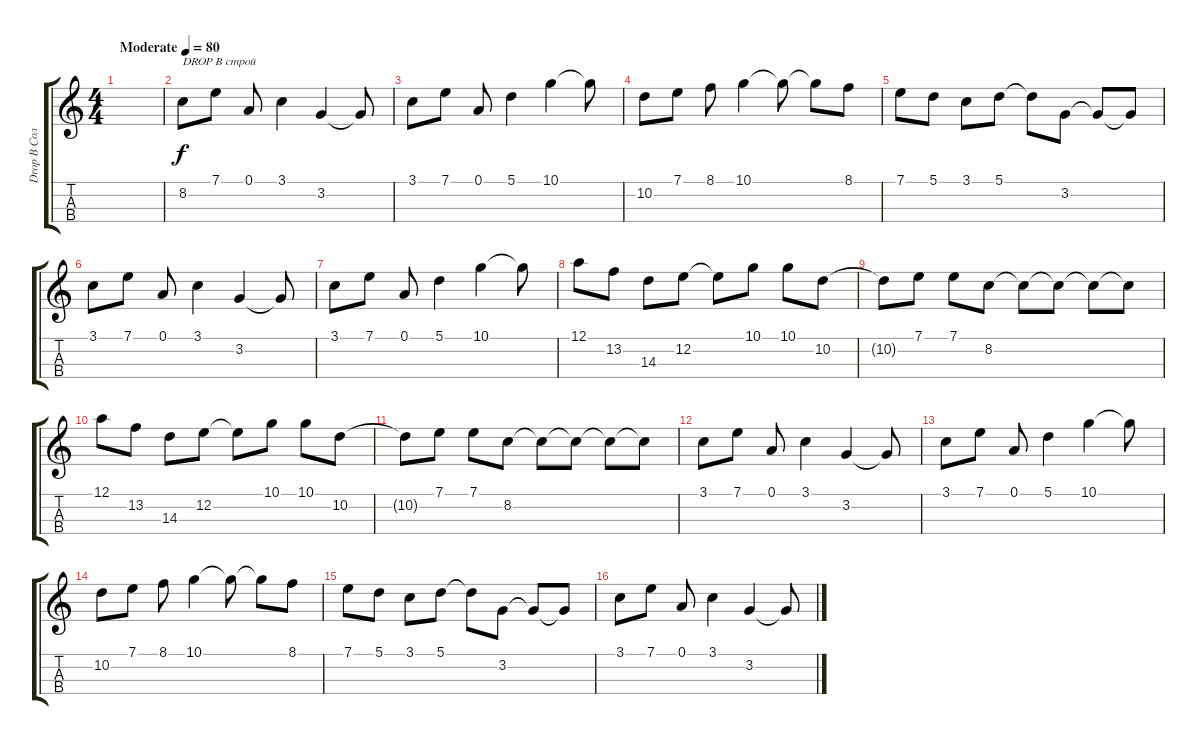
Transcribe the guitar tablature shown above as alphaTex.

\track ("Drop B Соло" "Drop B Сол") {instrument overdrivenguitar}
\staff {score tabs}
\tuning (A3 E3 C3 G2) {hide}
\ts (4 4)
\tempo (80 "Moderate")
\clef g2
\ks c
|
8.2.8{txt "DROP B строй"} 7.1.8 0.1.8 3.1.4 3.2.4 3.2{t}.8 |
3.1.8 7.1.8 0.1.8 5.1.4 10.1.4 10.1{t}.8 |
10.2.8 7.1.8 8.1.8 10.1.4 10.1{t}.8 10.1{t}.8 8.1.8 |
7.1.8 5.1.8 3.1.8 5.1.8 5.1{t}.8 3.2.8 3.2{t}.8 3.2{t}.8 |
3.1.8 7.1.8 0.1.8 3.1.4 3.2.4 3.2{t}.8 |
3.1.8 7.1.8 0.1.8 5.1.4 10.1.4 10.1{t}.8 |
12.1.8 13.2.8 14.3.8 12.2.8 12.2{t}.8 10.1.8 10.1.8 10.2.8 |
10.2{t}.8 7.1.8 7.1.8 8.2.8 8.2{t}.8 8.2{t}.8 8.2{t}.8 8.2{t}.8 |
12.1.8 13.2.8 14.3.8 12.2.8 12.2{t}.8 10.1.8 10.1.8 10.2.8 |
10.2{t}.8 7.1.8 7.1.8 8.2.8 8.2{t}.8 8.2{t}.8 8.2{t}.8 8.2{t}.8 |
3.1.8 7.1.8 0.1.8 3.1.4 3.2.4 3.2{t}.8 |
3.1.8 7.1.8 0.1.8 5.1.4 10.1.4 10.1{t}.8 |
10.2.8 7.1.8 8.1.8 10.1.4 10.1{t}.8 10.1{t}.8 8.1.8 |
7.1.8 5.1.8 3.1.8 5.1.8 5.1{t}.8 3.2.8 3.2{t}.8 3.2{t}.8 |
3.1.8 7.1.8 0.1.8 3.1.4 3.2.4 3.2{t}.8
